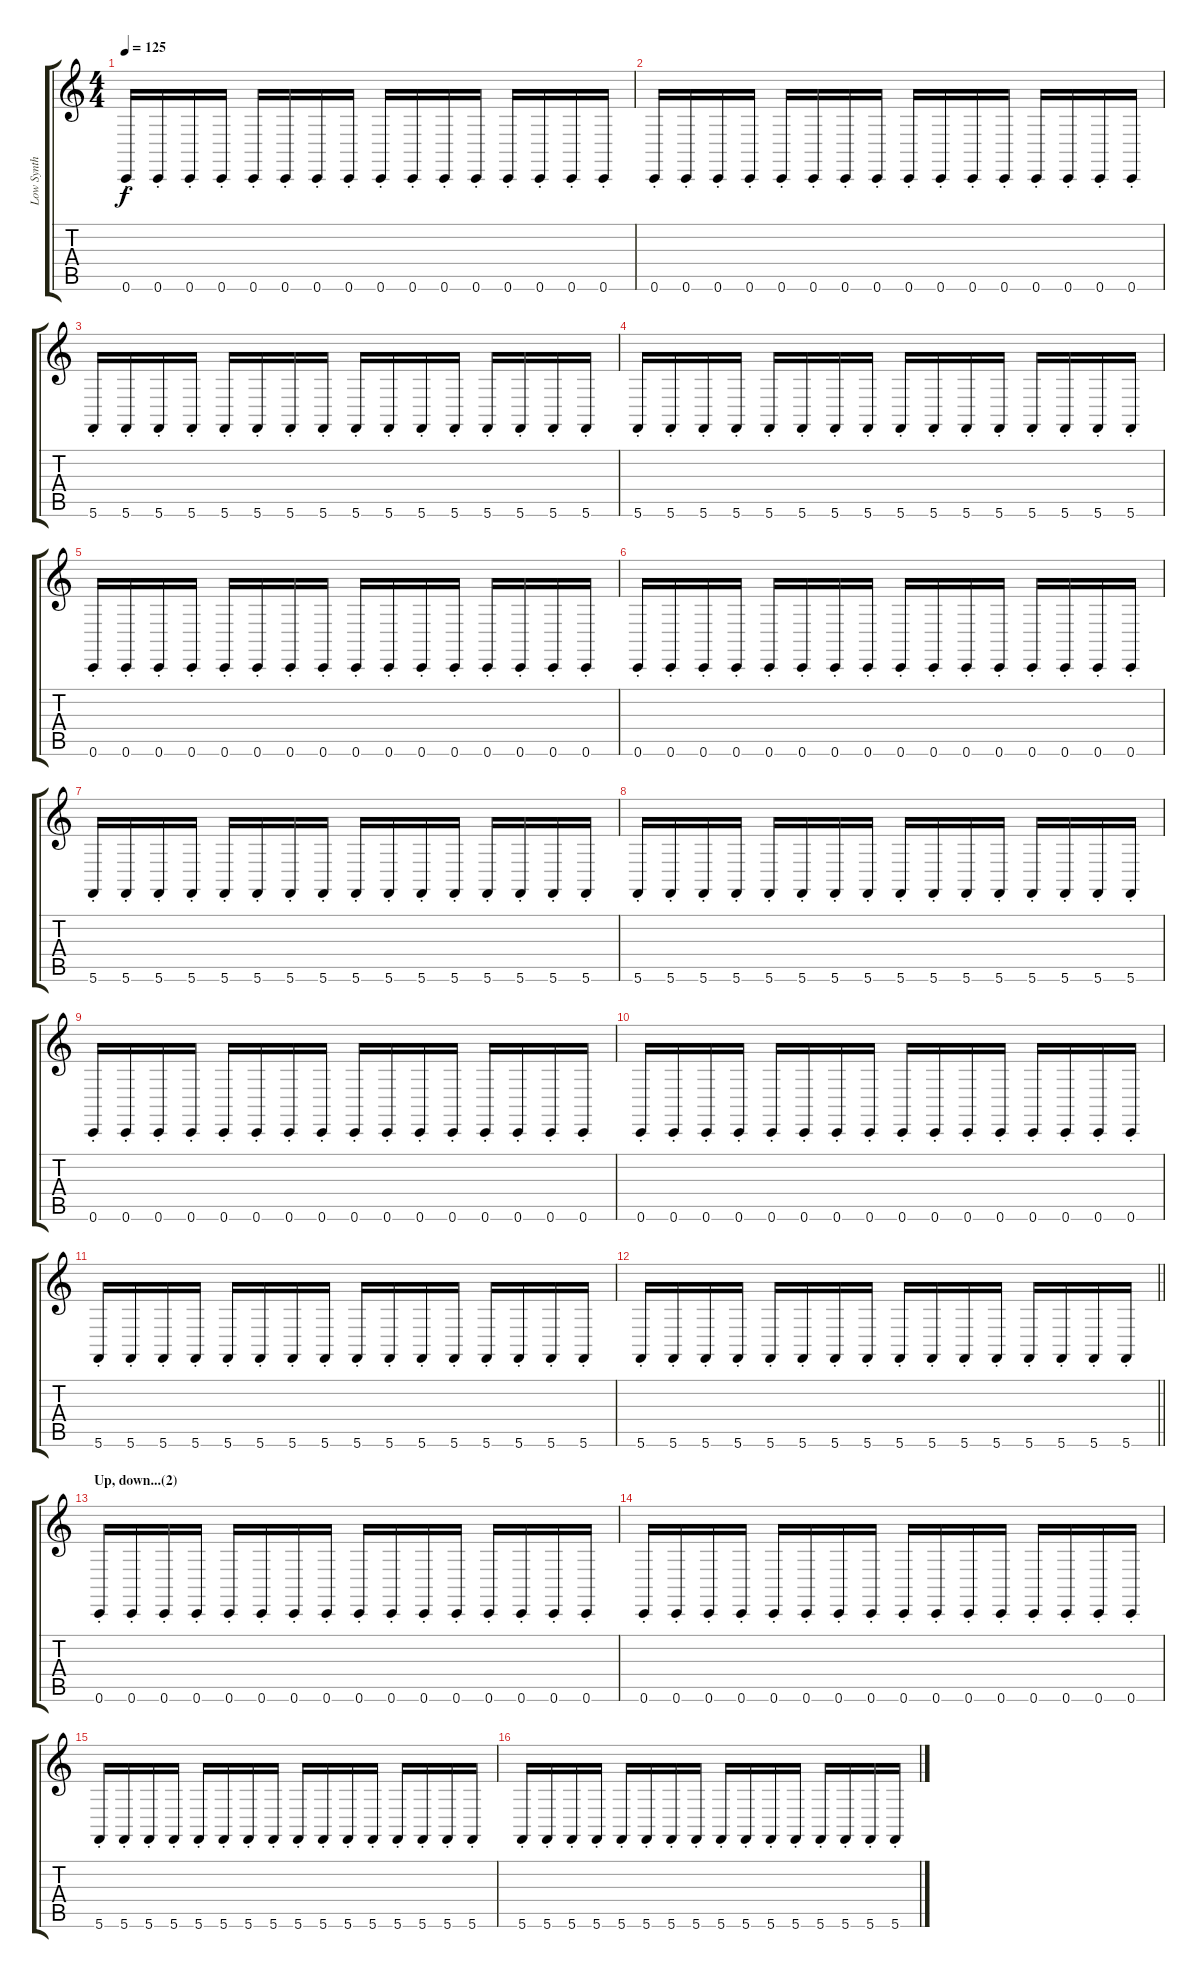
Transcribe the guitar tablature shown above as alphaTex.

\track ("Low Synth (Gillian Gilbert)" "Low Synth ") {instrument lead8bassandlead}
\staff {score tabs}
\tuning (D4 A3 F3 C3 G2 C2) {hide}
\ts (4 4)
\tempo 125
\clef g2
\ks c
0.6{st}.16{dy f} 0.6{st}.16 0.6{st}.16 0.6{st}.16 0.6{st}.16 0.6{st}.16 0.6{st}.16 0.6{st}.16 0.6{st}.16 0.6{st}.16 0.6{st}.16 0.6{st}.16 0.6{st}.16 0.6{st}.16 0.6{st}.16 0.6{st}.16 |
0.6{st}.16 0.6{st}.16 0.6{st}.16 0.6{st}.16 0.6{st}.16 0.6{st}.16 0.6{st}.16 0.6{st}.16 0.6{st}.16 0.6{st}.16 0.6{st}.16 0.6{st}.16 0.6{st}.16 0.6{st}.16 0.6{st}.16 0.6{st}.16 |
5.6{st}.16 5.6{st}.16 5.6{st}.16 5.6{st}.16 5.6{st}.16 5.6{st}.16 5.6{st}.16 5.6{st}.16 5.6{st}.16 5.6{st}.16 5.6{st}.16 5.6{st}.16 5.6{st}.16 5.6{st}.16 5.6{st}.16 5.6{st}.16 |
5.6{st}.16 5.6{st}.16 5.6{st}.16 5.6{st}.16 5.6{st}.16 5.6{st}.16 5.6{st}.16 5.6{st}.16 5.6{st}.16 5.6{st}.16 5.6{st}.16 5.6{st}.16 5.6{st}.16 5.6{st}.16 5.6{st}.16 5.6{st}.16 |
0.6{st}.16 0.6{st}.16 0.6{st}.16 0.6{st}.16 0.6{st}.16 0.6{st}.16 0.6{st}.16 0.6{st}.16 0.6{st}.16 0.6{st}.16 0.6{st}.16 0.6{st}.16 0.6{st}.16 0.6{st}.16 0.6{st}.16 0.6{st}.16 |
0.6{st}.16 0.6{st}.16 0.6{st}.16 0.6{st}.16 0.6{st}.16 0.6{st}.16 0.6{st}.16 0.6{st}.16 0.6{st}.16 0.6{st}.16 0.6{st}.16 0.6{st}.16 0.6{st}.16 0.6{st}.16 0.6{st}.16 0.6{st}.16 |
5.6{st}.16 5.6{st}.16 5.6{st}.16 5.6{st}.16 5.6{st}.16 5.6{st}.16 5.6{st}.16 5.6{st}.16 5.6{st}.16 5.6{st}.16 5.6{st}.16 5.6{st}.16 5.6{st}.16 5.6{st}.16 5.6{st}.16 5.6{st}.16 |
5.6{st}.16 5.6{st}.16 5.6{st}.16 5.6{st}.16 5.6{st}.16 5.6{st}.16 5.6{st}.16 5.6{st}.16 5.6{st}.16 5.6{st}.16 5.6{st}.16 5.6{st}.16 5.6{st}.16 5.6{st}.16 5.6{st}.16 5.6{st}.16 |
0.6{st}.16 0.6{st}.16 0.6{st}.16 0.6{st}.16 0.6{st}.16 0.6{st}.16 0.6{st}.16 0.6{st}.16 0.6{st}.16 0.6{st}.16 0.6{st}.16 0.6{st}.16 0.6{st}.16 0.6{st}.16 0.6{st}.16 0.6{st}.16 |
0.6{st}.16 0.6{st}.16 0.6{st}.16 0.6{st}.16 0.6{st}.16 0.6{st}.16 0.6{st}.16 0.6{st}.16 0.6{st}.16 0.6{st}.16 0.6{st}.16 0.6{st}.16 0.6{st}.16 0.6{st}.16 0.6{st}.16 0.6{st}.16 |
5.6{st}.16 5.6{st}.16 5.6{st}.16 5.6{st}.16 5.6{st}.16 5.6{st}.16 5.6{st}.16 5.6{st}.16 5.6{st}.16 5.6{st}.16 5.6{st}.16 5.6{st}.16 5.6{st}.16 5.6{st}.16 5.6{st}.16 5.6{st}.16 |
\barLineRight lightlight
5.6{st}.16 5.6{st}.16 5.6{st}.16 5.6{st}.16 5.6{st}.16 5.6{st}.16 5.6{st}.16 5.6{st}.16 5.6{st}.16 5.6{st}.16 5.6{st}.16 5.6{st}.16 5.6{st}.16 5.6{st}.16 5.6{st}.16 5.6{st}.16 |
\section ("" "Up, down...(2)")
0.6{st}.16 0.6{st}.16 0.6{st}.16 0.6{st}.16 0.6{st}.16 0.6{st}.16 0.6{st}.16 0.6{st}.16 0.6{st}.16 0.6{st}.16 0.6{st}.16 0.6{st}.16 0.6{st}.16 0.6{st}.16 0.6{st}.16 0.6{st}.16 |
0.6{st}.16 0.6{st}.16 0.6{st}.16 0.6{st}.16 0.6{st}.16 0.6{st}.16 0.6{st}.16 0.6{st}.16 0.6{st}.16 0.6{st}.16 0.6{st}.16 0.6{st}.16 0.6{st}.16 0.6{st}.16 0.6{st}.16 0.6{st}.16 |
5.6{st}.16 5.6{st}.16 5.6{st}.16 5.6{st}.16 5.6{st}.16 5.6{st}.16 5.6{st}.16 5.6{st}.16 5.6{st}.16 5.6{st}.16 5.6{st}.16 5.6{st}.16 5.6{st}.16 5.6{st}.16 5.6{st}.16 5.6{st}.16 |
5.6{st}.16 5.6{st}.16 5.6{st}.16 5.6{st}.16 5.6{st}.16 5.6{st}.16 5.6{st}.16 5.6{st}.16 5.6{st}.16 5.6{st}.16 5.6{st}.16 5.6{st}.16 5.6{st}.16 5.6{st}.16 5.6{st}.16 5.6{st}.16
